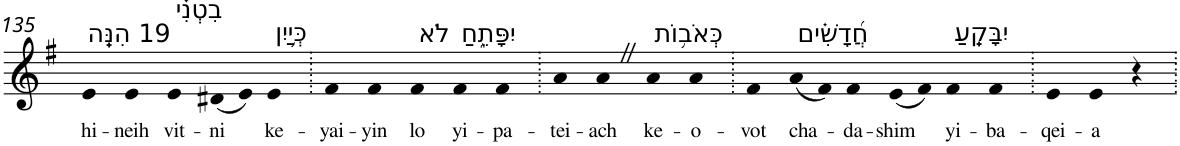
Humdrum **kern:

**kern	**text
*part1	*part1
*staff1	*staff1
*I"Piano	*
*I'Pno	*
!!LO:PB:g=z
*clefG2	*
*k[f#]	*
*G:	*
=135	=135
!LO:TX:a:t=19 הִנֵּֽה	!
!	!LO:LY:b
4e	hi-
!	!LO:LY:b
4e	-neih
!LO:TX:a:t=בִטְנִ֗י	!
!	!LO:LY:b
4e	vit-
!	!LO:LY:b
(8d#X	-ni
8e)	.
!LO:TX:a:t=כְּיַ֥יִן	!
!	!LO:LY:b
4e	ke-
=136.	=136.
!	!LO:LY:b
4f#	-yai-
!	!LO:LY:b
4f#	-yin
!LO:TX:a:t=לֹא	!
!	!LO:LY:b
4f#	lo
!LO:TX:a:t=יִפָּתֵ֑חַ	!
!	!LO:LY:b
4f#	yi-
!	!LO:LY:b
4f#	-pa-
=137.	=137.
!	!LO:LY:b
4a	-tei-
!	!LO:LY:b
4aZ	-ach
!LO:TX:a:t=כְּאֹב֥וֹת	!
!	!LO:LY:b
4a	ke-
!	!LO:LY:b
4a	-o-
=138.	=138.
!	!LO:LY:b
4f#	-vot
!LO:TX:a:t=חֲ֝דָשִׁ֗ים	!
!	!LO:LY:b
(8a	cha-
8f#)	.
!	!LO:LY:b
4f#	-da-
!	!LO:LY:b
(8e	-shim
8f#)	.
!LO:TX:a:t=יִבָּקֵֽעַ	!
!	!LO:LY:b
4f#	yi-
!	!LO:LY:b
4f#	-ba-
=139.	=139.
!	!LO:LY:b
4e	-qei-
!	!LO:LY:b
4e	-a
4r	.
=.	=.
*-	*-
